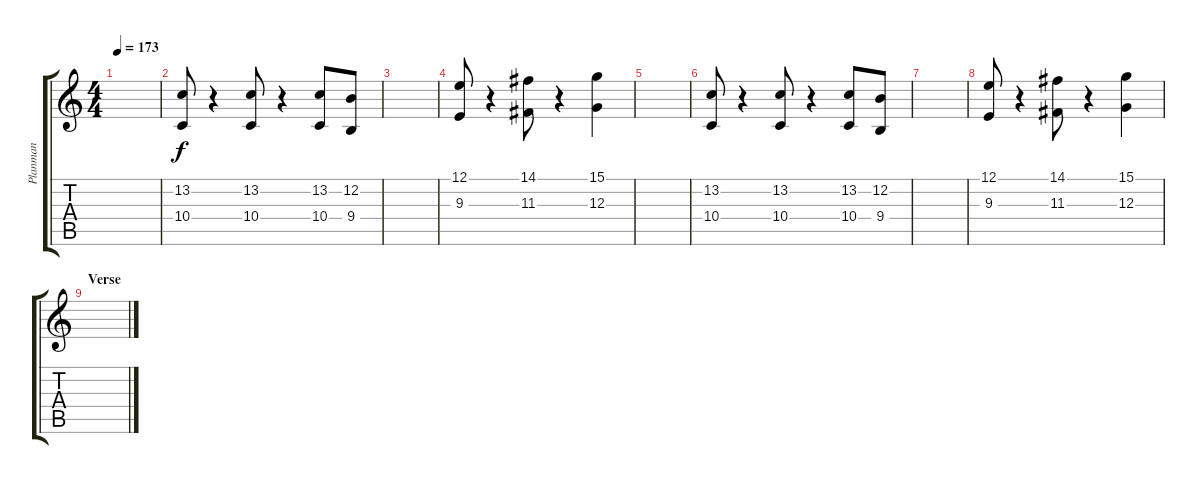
\track ("Planman" "Planman") {instrument stringensemble1}
\staff {score tabs}
\tuning (E4 B3 G3 D3 A2 E2) {hide}
\ts (4 4)
\tempo 173
\clef g2
\ks c
|
(13.2 10.4).8 r.4 (13.2 10.4).8 r.4 (13.2 10.4).8 (12.2 9.4).8 |
|
(12.1 9.3).8 r.4 (14.1 11.3).8 r.4 (15.1 12.3).4 |
|
(13.2 10.4).8 r.4 (13.2 10.4).8 r.4 (13.2 10.4).8 (12.2 9.4).8 |
|
(12.1 9.3).8 r.4 (14.1 11.3).8 r.4 (15.1 12.3).4 |
\section ("" "Verse")
